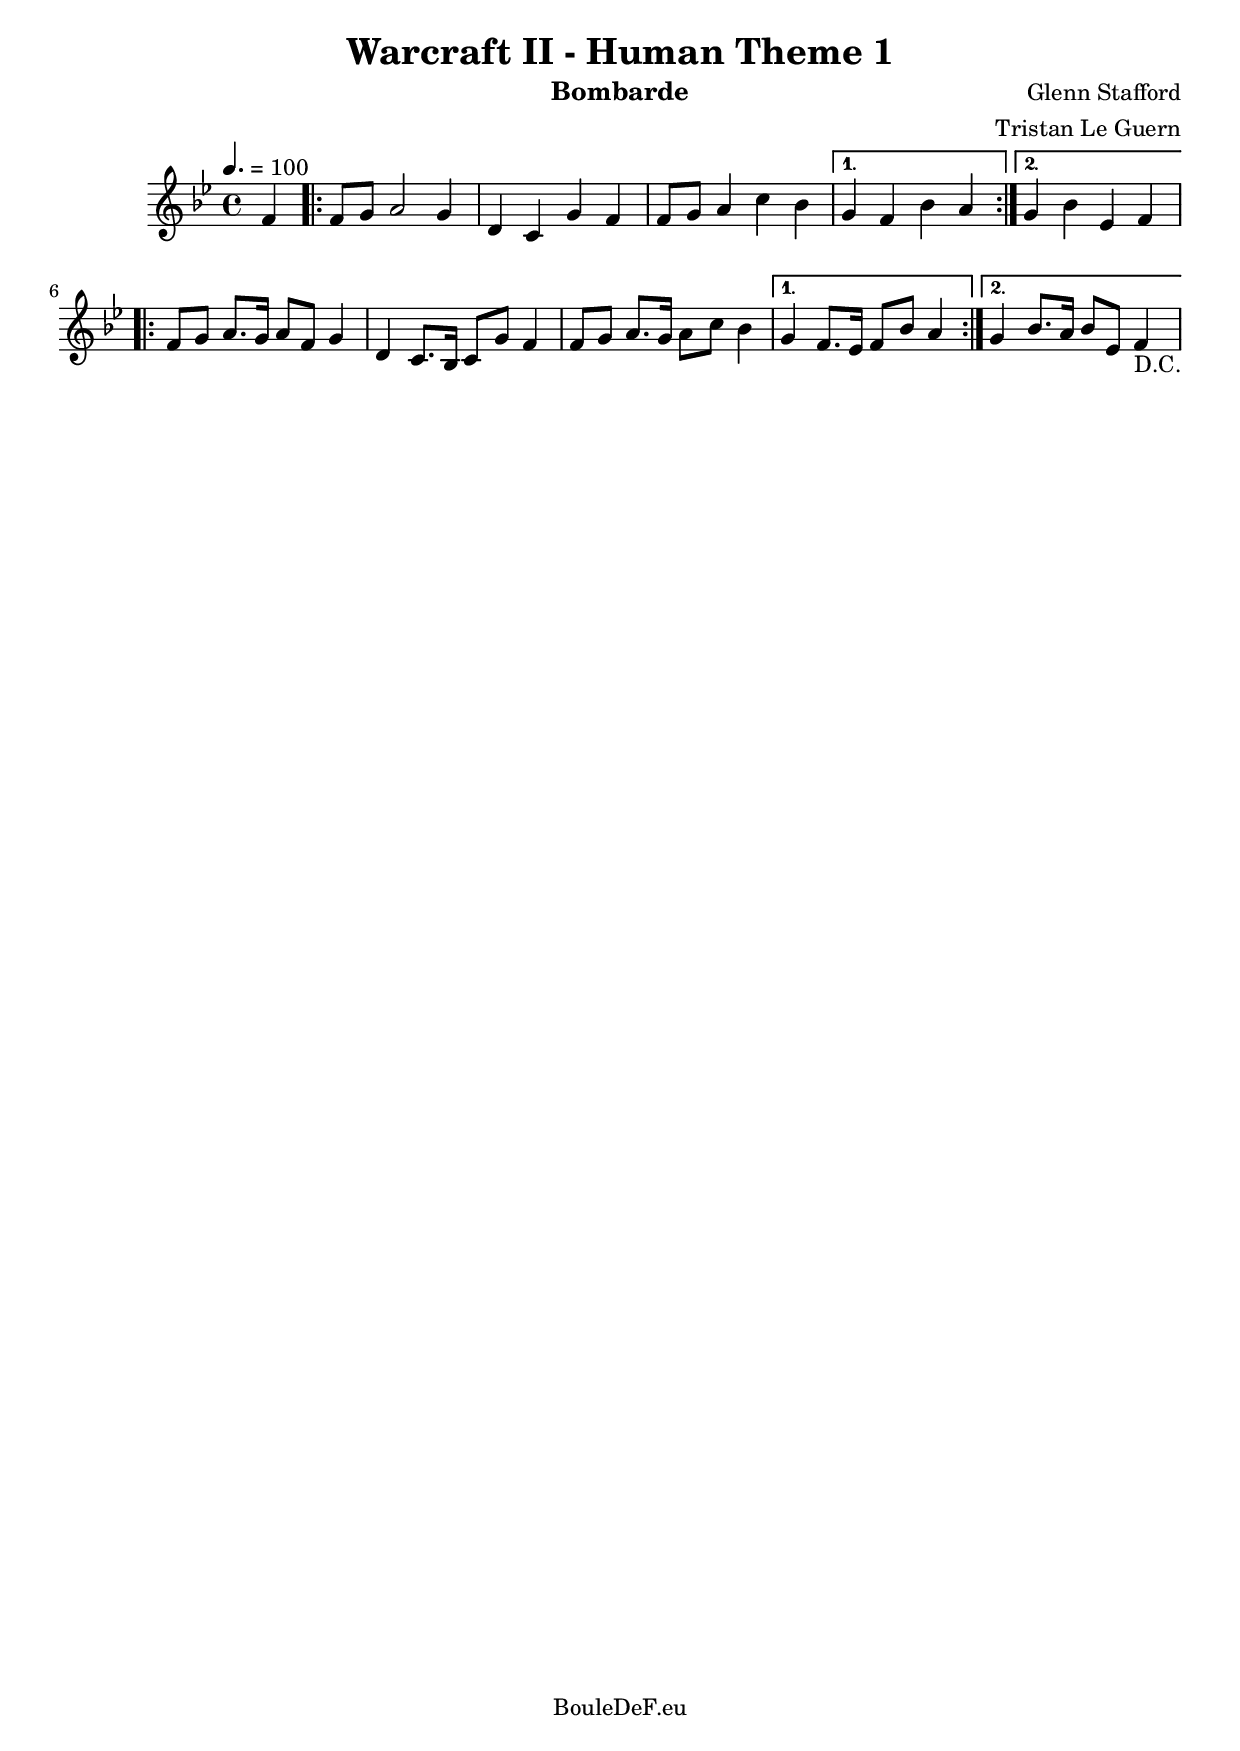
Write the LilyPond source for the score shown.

\version "2.16.0"
\include "italiano.ly"

\header {
	title = "Warcraft II - Human Theme 1"
	composer = "Glenn Stafford"
	arranger = "Tristan Le Guern"
	instrument = "Bombarde"
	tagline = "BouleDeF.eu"
}

\score {
	\new Staff \relative si {
		\clef treble
		\key sib \major
		\time 4/4
		\tempo 4. = 100

		\partial 4 fa'4
		\repeat volta 2 {
			fa8 sol la2 sol4
			| re do sol' fa
			| fa8 sol la4 do sib
		}
		\alternative {
			{| sol fa sib la}
			{| sol sib mib, fa}
		} \break

		\repeat volta 2 {
			| fa8 sol la8. sol16 la8 fa sol4
			| re do8. sib16 do8 sol' fa4
			| fa8 sol la8. sol16 la8 do sib4
		}
		\alternative {
			{| sol fa8. mib16 fa8 sib la4}
			{| sol sib8. la16 sib8 mib, fa4_"D.C."}
		} \break
	}
}
